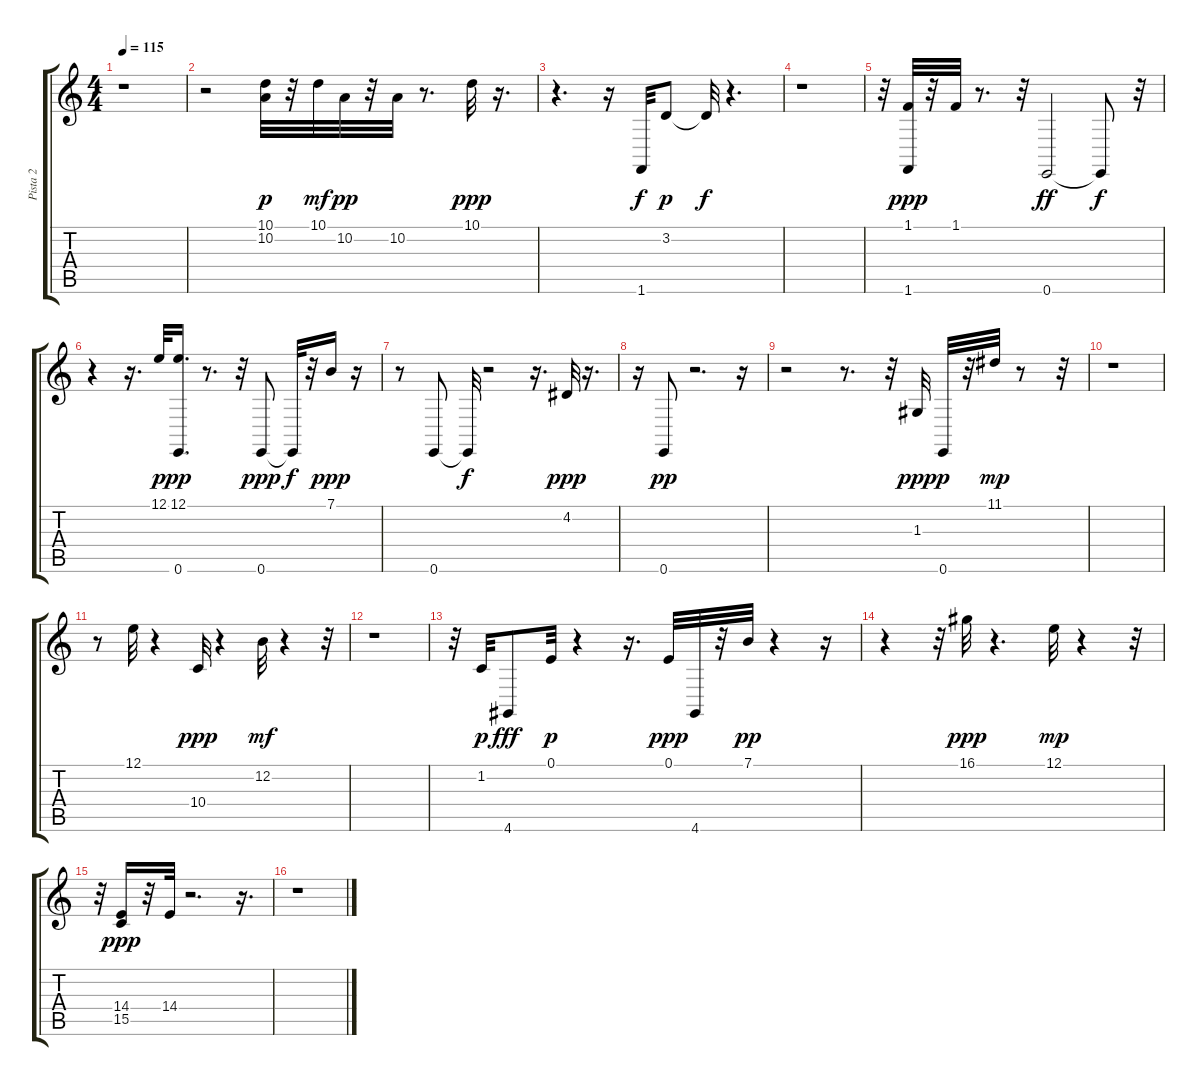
\track ("Pista 2" "Pista 2") {instrument drawbarorgan}
\staff {score tabs}
\tuning (E4 B3 G3 D3 A2 E2) {hide}
\ts (4 4)
\tempo 115
\clef g2
\ks c
r.1{dy ppp} |
r.2 (10.1 10.2).32{dy p} r.32 10.1.32{dy mf} 10.2.32{dy pp} r.32 10.2.32 r.8{d} 10.1.32{dy ppp} r.16{d} |
r.4{d} r.16 1.6.32{dy f} 3.2.8{dy p} 3.2{t}.32{dy f} r.4{d} |
r.1 |
r.32 (1.1 1.6).32{dy ppp} r.32 1.1.32 r.8{d} r.32 0.6.2{dy ff} 0.6{t}.8{dy f} r.32 |
r.4 r.16{d} 12.1.32{dy p} (12.1 0.6).16{d dy pp} r.8{d} r.32 0.6.8{dy ppp} 0.6{t}.32{dy f} r.32 7.1.16{dy ppp} r.16 |
r.8 0.6.8 0.6{t}.32{dy f} r.2 r.16{d} 4.2.32{dy ppp} r.16{d} |
r.16 0.6.8{dy pp} r.2{d} r.16 |
r.2 r.8{d} r.32 1.3.32{dy ppp} 0.6.32{dy p} r.32 11.1.32{dy mp} r.8 r.32 |
r.1 |
r.8 12.1.32 r.4 10.4.32{dy ppp} r.4 12.2.32{dy mf} r.4 r.32 |
r.1 |
r.32 1.2.32{dy p} 4.6.8{dy fff} 0.1.32{dy p} r.4 r.16{d} 0.1.32{dy ppp} 4.6.32 r.32 7.1.32{dy pp} r.4 r.16 |
r.4 r.32 16.1.32{dy ppp} r.4{d} 12.1.32{dy mp} r.4 r.32 |
r.32 (14.4 15.5).16{dy ppp} r.32 14.4.32 r.2{d} r.16{d} |
r.1
